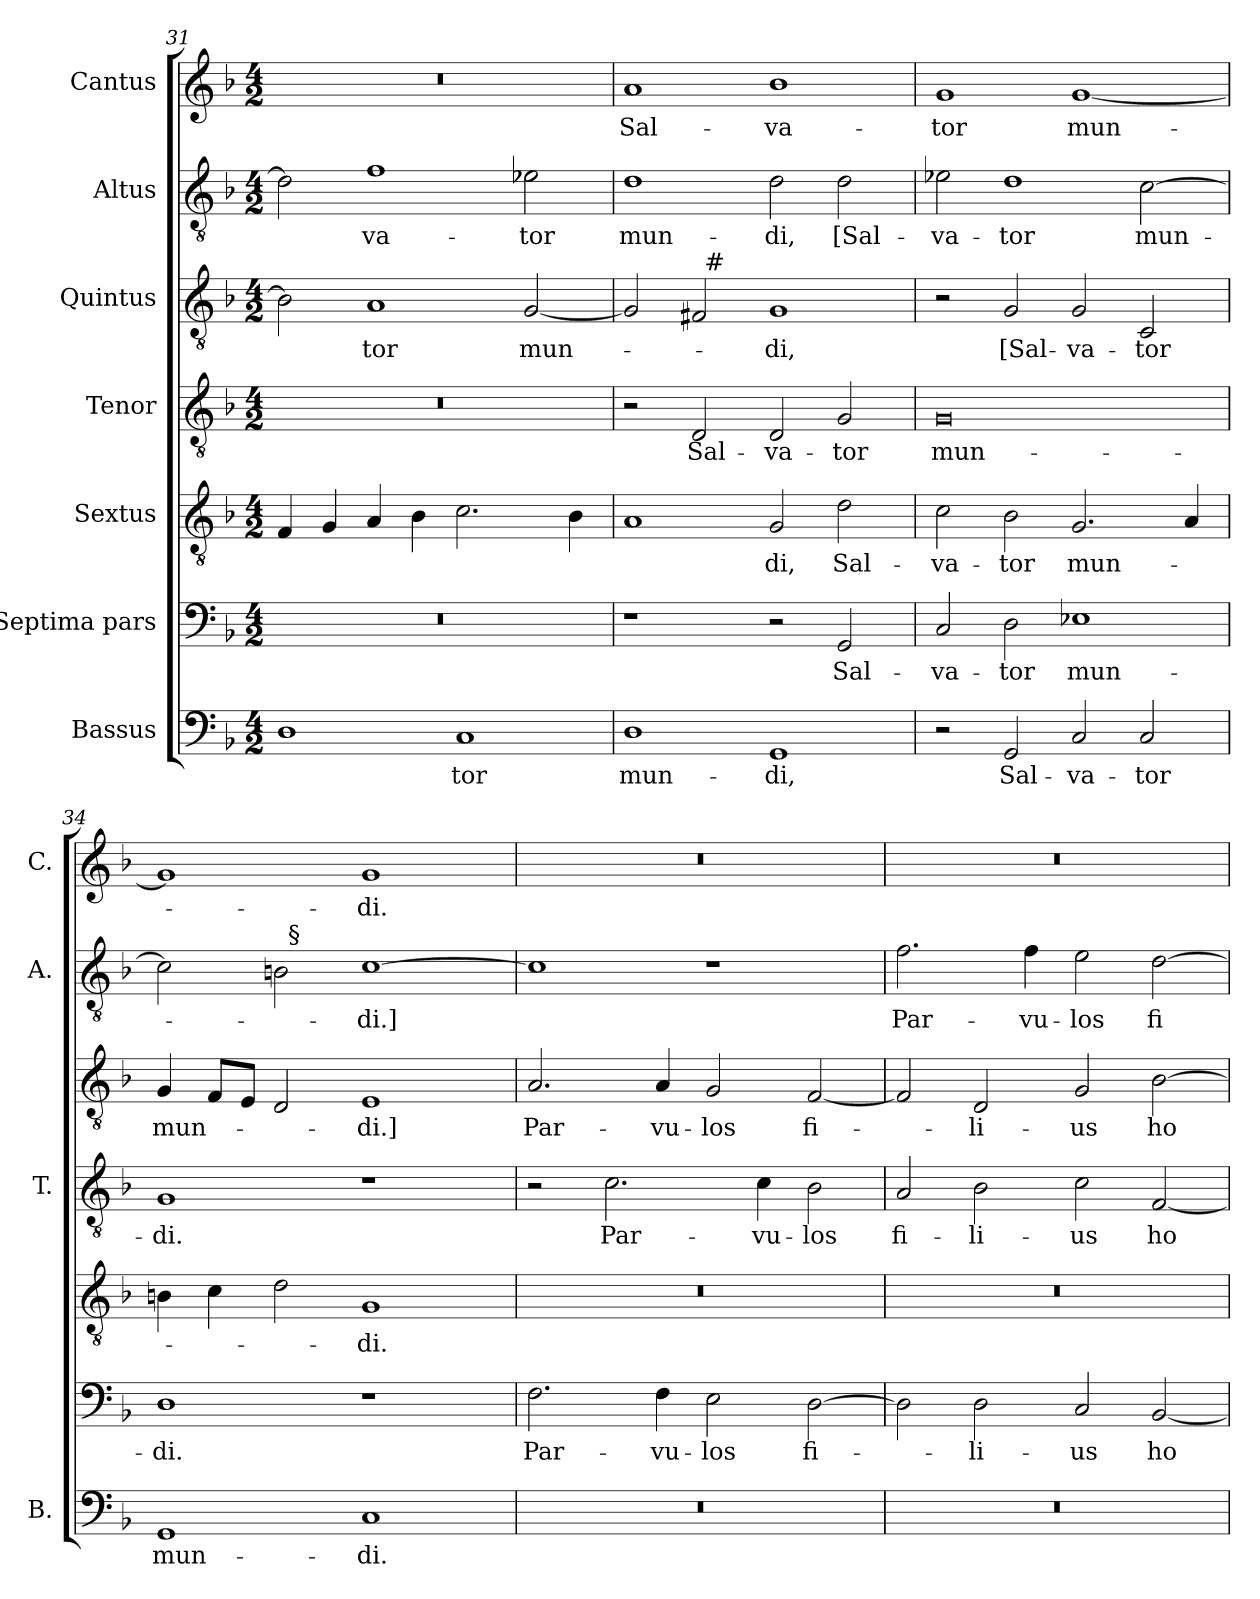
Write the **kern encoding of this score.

**kern	**text	**kern	**text	**kern	**text	**kern	**text	**kern	**text	**kern	**text	**kern	**text
*part7	*part7	*part6	*part6	*part5	*part5	*part4	*part4	*part3	*part3	*part2	*part2	*part1	*part1
*staff7	*staff7	*staff6	*staff6	*staff5	*staff5	*staff4	*staff4	*staff3	*staff3	*staff2	*staff2	*staff1	*staff1
*I"Bassus	*	*I"Septima pars	*	*I"Sextus	*	*I"Tenor	*	*I"Quintus	*	*I"Altus	*	*I"Cantus	*
*I'B.	*	*	*	*	*	*I'T.	*	*	*	*I'A.	*	*I'C.	*
!!LO:PB:g=z
*clefF4	*	*clefF4	*	*clefGv2	*	*clefGv2	*	*clefGv2	*	*clefGv2	*	*clefG2	*
*	*	*	*	*ITrd7c12	*	*ITrd7c12	*	*ITrd7c12	*	*ITrd7c12	*	*	*
*k[b-]	*	*k[b-]	*	*k[b-]	*	*k[b-]	*	*k[b-]	*	*k[b-]	*	*k[b-]	*
*F:	*	*F:	*	*F:	*	*F:	*	*F:	*	*F:	*	*F:	*
*M4/2	*	*M4/2	*	*M4/2	*	*M4/2	*	*M4/2	*	*M4/2	*	*M4/2	*
=31	=31	=31	=31	=31	=31	=31	=31	=31	=31	=31	=31	=31	=31
!	!	!LO:N:vis=1	!	!	!	!LO:N:vis=1	!	!	!	!	!	!LO:N:vis=1	!
1D	.	0r	.	4FF/	.	0r	.	2BB-\]	.	2D\]	.	0r	.
.	.	.	.	4GG/	.	.	.	.	.	.	.	.	.
!	!	!	!	!	!	!	!	!	!LO:LY:b	!	!LO:LY:b	!	!
.	.	.	.	4AA/	.	.	.	1AA	-tor	1F	-va-	.	.
.	.	.	.	4BB-\	.	.	.	.	.	.	.	.	.
!	!LO:LY:b	!	!	!	!	!	!	!	!	!	!	!	!
1C	-tor	.	.	2.C\	.	.	.	.	.	.	.	.	.
!	!	!	!	!	!	!	!	!	!LO:LY:b	!	!LO:LY:b	!	!
.	.	.	.	.	.	.	.	[<2GG/	mun-	2E-X\	-tor	.	.
.	.	.	.	4BB-\	.	.	.	.	.	.	.	.	.
=32	=32	=32	=32	=32	=32	=32	=32	=32	=32	=32	=32	=32	=32
!	!LO:LY:b	!	!	!	!	!	!	!	!	!	!LO:LY:b	!	!LO:LY:b
*	*	*	*	*	*	*	*	*^	*	*	*	*	*
1D	mun-	1r	.	1AA	.	2r	.	2GG/]	2ryy	.	1D	mun-	1a	Sal-
!	!	!	!	!	!	!	!LO:LY:b	!	!	!	!	!	!	!
.	.	.	.	.	.	2DD/	Sal-	2FF#/	32ryy	.	.	.	.	.
!	!	!	!	!	!	!	!	!	!LO:TX:a:t=#	!	!	!	!	!
.	.	.	.	.	.	.	.	.	1ryy	.	.	.	.	.
!	!LO:LY:b	!	!	!	!LO:LY:b	!	!LO:LY:b	!	!	!LO:LY:b	!	!LO:LY:b	!	!LO:LY:b
1GG	-di,	2r	.	2GG/	-di,	2DD/	-va-	1GG	.	-di,	2D\	-di,	1b-	-va-
!	!	!	!LO:LY:b	!	!LO:LY:b	!	!LO:LY:b	!	!	!	!	!LO:LY:b	!	!
.	.	2GG/	Sal-	2D\	Sal-	2GG/	-tor	.	.	.	2D\	[Sal-	.	.
.	.	.	.	.	.	.	.	.	4...ryy	.	.	.	.	.
=33	=33	=33	=33	=33	=33	=33	=33	=33	=33	=33	=33	=33	=33	=33
!	!	!	!LO:LY:b	!	!LO:LY:b	!	!LO:LY:b	!	!	!	!	!LO:LY:b	!	!LO:LY:b
*	*	*	*	*	*	*	*	*v	*v	*	*	*	*	*
2r	.	2C/	-va-	2C\	-va-	0GG	mun-	2r	.	2E-X\	-va-	1g	-tor
!	!LO:LY:b	!	!LO:LY:b	!	!LO:LY:b	!	!	!	!LO:LY:b	!	!LO:LY:b	!	!
2GG/	Sal-	2D\	-tor	2BB-\	-tor	.	.	2GG/	[Sal-	1D	-tor	.	.
!	!LO:LY:b	!	!LO:LY:b	!	!LO:LY:b	!	!	!	!LO:LY:b	!	!	!	!LO:LY:b
2C/	-va-	1E-X	mun-	2.GG/	mun-	.	.	2GG/	-va-	.	.	[<1g	mun-
!	!LO:LY:b	!	!	!	!	!	!	!	!LO:LY:b	!	!LO:LY:b	!	!
2C/	-tor	.	.	.	.	.	.	2CC/	-tor	[>2C\	mun-	.	.
.	.	.	.	4AA/	.	.	.	.	.	.	.	.	.
=34	=34	=34	=34	=34	=34	=34	=34	=34	=34	=34	=34	=34	=34
!	!LO:LY:b	!	!LO:LY:b	!	!	!	!LO:LY:b	!	!LO:LY:b	!	!	!	!
*	*	*	*	*	*	*	*	*	*	*^	*	*	*
1GG	mun-	1D	-di.	4BBn\	.	1GG	-di.	4GG/	mun-	2C\]	2ryy	.	1g]	.
.	.	.	.	4C\	.	.	.	8FF/L	.	.	.	.	.	.
.	.	.	.	.	.	.	.	8EE/J	.	.	.	.	.	.
.	.	.	.	2D\	.	.	.	2DD/	.	2BB\	32ryy	.	.	.
!	!	!	!	!	!	!	!	!	!	!	!LO:TX:a:t=§	!	!	!
.	.	.	.	.	.	.	.	.	.	.	1ryy	.	.	.
!	!LO:LY:b	!	!	!	!LO:LY:b	!	!	!	!LO:LY:b	!	!	!LO:LY:b	!	!LO:LY:b
1C	-di.	1r	.	1GG	-di.	1r	.	1EE	-di.]	[>1C	.	-di.]	1g	-di.
.	.	.	.	.	.	.	.	.	.	.	4...ryy	.	.	.
=35	=35	=35	=35	=35	=35	=35	=35	=35	=35	=35	=35	=35	=35	=35
!LO:N:vis=1	!	!	!LO:LY:b	!LO:N:vis=1	!	!	!	!	!LO:LY:b	!	!	!	!LO:N:vis=1	!
*	*	*	*	*	*	*	*	*	*	*v	*v	*	*	*
0r	.	2.F\	Par-	0r	.	2r	.	2.AA/	Par-	1C]	.	0r	.
!	!	!	!	!	!	!	!LO:LY:b	!	!	!	!	!	!
.	.	.	.	.	.	2.C\	Par-	.	.	.	.	.	.
!	!	!	!LO:LY:b	!	!	!	!	!	!LO:LY:b	!	!	!	!
.	.	4F\	-vu-	.	.	.	.	4AA/	-vu-	.	.	.	.
!	!	!	!LO:LY:b	!	!	!	!	!	!LO:LY:b	!	!	!	!
.	.	2E\	-los	.	.	.	.	2GG/	-los	1r	.	.	.
!	!	!	!	!	!	!	!LO:LY:b	!	!	!	!	!	!
.	.	.	.	.	.	4C\	-vu-	.	.	.	.	.	.
!	!	!	!LO:LY:b	!	!	!	!LO:LY:b	!	!LO:LY:b	!	!	!	!
.	.	[>2D\	fi-	.	.	2BB-\	-los	[<2FF/	fi-	.	.	.	.
!!LO:LB:g=z
=36	=36	=36	=36	=36	=36	=36	=36	=36	=36	=36	=36	=36	=36
!LO:N:vis=1	!	!	!	!LO:N:vis=1	!	!	!LO:LY:b	!	!	!	!LO:LY:b	!LO:N:vis=1	!
0r	.	2D\]	.	0r	.	2AA/	fi-	2FF/]	.	2.F\	Par-	0r	.
!	!	!	!LO:LY:b	!	!	!	!LO:LY:b	!	!LO:LY:b	!	!	!	!
.	.	2D\	-li-	.	.	2BB-\	-li-	2DD/	-li-	.	.	.	.
!	!	!	!	!	!	!	!	!	!	!	!LO:LY:b	!	!
.	.	.	.	.	.	.	.	.	.	4F\	-vu-	.	.
!	!	!	!LO:LY:b	!	!	!	!LO:LY:b	!	!LO:LY:b	!	!LO:LY:b	!	!
.	.	2C/	-us	.	.	2C\	-us	2GG/	-us	2E\	-los	.	.
!	!	!	!LO:LY:b	!	!	!	!LO:LY:b	!	!LO:LY:b	!	!LO:LY:b	!	!
.	.	[<2BB-/	ho-	.	.	[<2FF/	ho-	[>2BB-\	ho-	[>2D\	fi-	.	.
=	=	=	=	=	=	=	=	=	=	=	=	=	=
*-	*-	*-	*-	*-	*-	*-	*-	*-	*-	*-	*-	*-	*-
